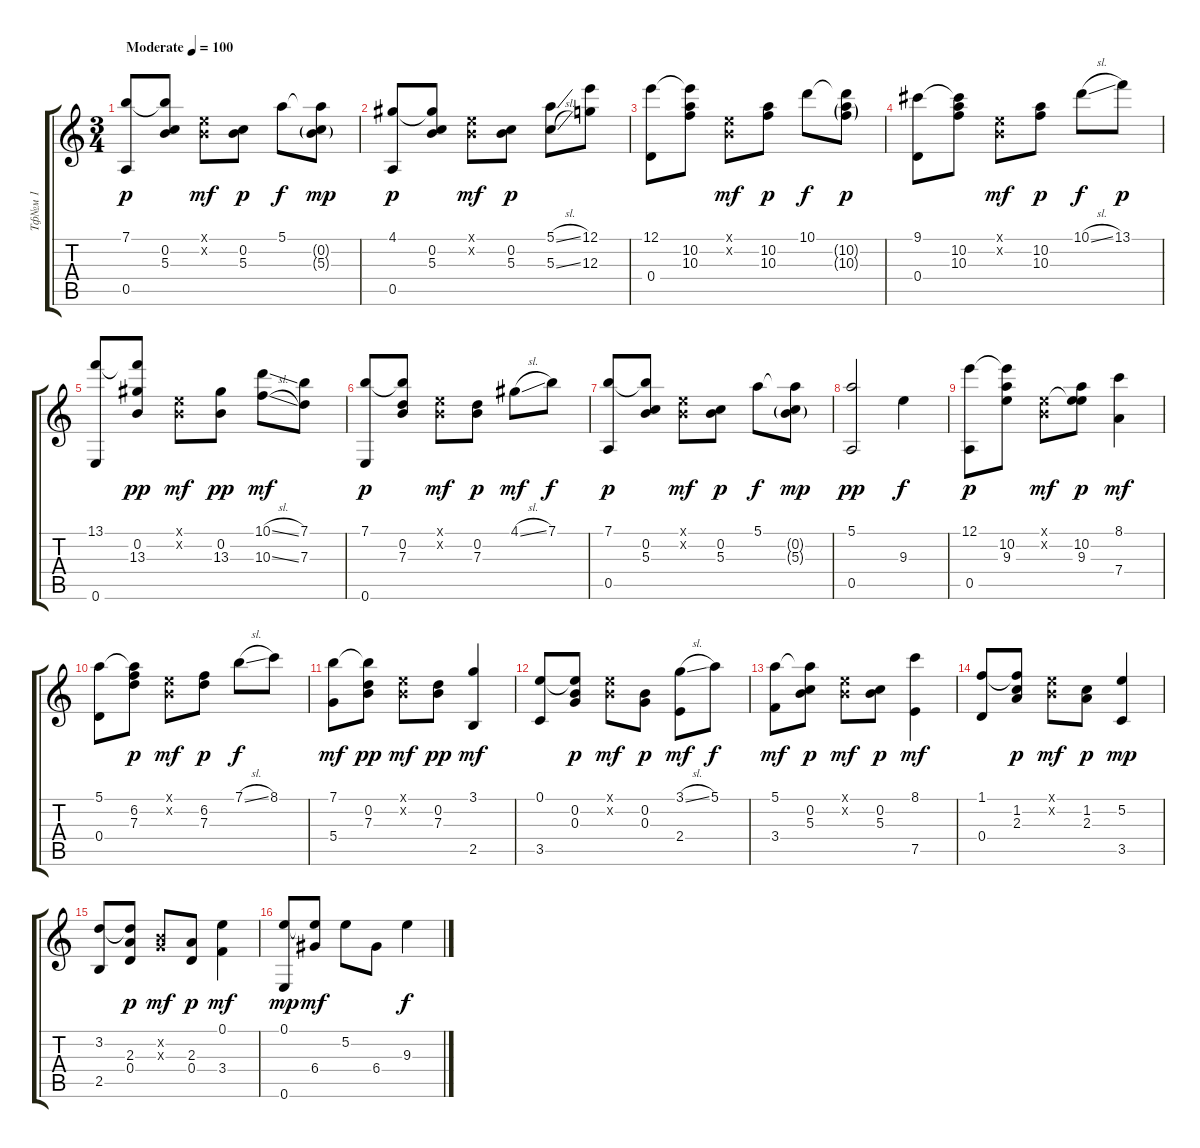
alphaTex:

\track ("Тф№м 1" "Тф№м 1") {instrument acousticguitarnylon}
\staff {score tabs}
\tuning (E4 B3 G3 D3 A2 E2) {hide}
\ts (3 4)
\tempo (100 "Moderate")
\clef g2
\ks c
(7.1 0.5).8{dy p instrument acousticguitarnylon} (7.1{t} 0.2 5.3).8 (0.1{x} 0.2{x}).8{dy mf} (0.2 5.3).8{dy p} 5.1.8{dy f} (5.1{t} 0.2{g} 5.3{g}).8{dy mp} |
(4.1 0.5).8{dy p} (4.1{t} 0.2 5.3).8 (0.1{x} 0.2{x}).8{dy mf} (0.2 5.3).8{dy p} (5.1{sl} 5.3{sl}).8 (12.1 12.3).8 |
(12.1 0.4).8 (12.1{t} 10.2 10.3).8 (0.1{x} 0.2{x}).8{dy mf} (10.2 10.3).8{dy p} 10.1.8{dy f} (10.1{t} 10.2{g} 10.3{g}).8{dy p} |
(9.1 0.4).8 (9.1{t} 10.2 10.3).8 (0.1{x} 0.2{x}).8{dy mf} (10.2 10.3).8{dy p} 10.1{sl}.8{dy f} 13.1.8{dy p} |
(13.1 0.6).8 (13.1{t} 0.2 13.3).8{dy pp} (0.1{x} 0.2{x}).8{dy mf} (0.2 13.3).8{dy pp} (10.1{sl} 10.3{sl}).8{dy mf} (7.1 7.3).8 |
(7.1 0.6).8{dy p} (7.1{t} 0.2 7.3).8 (0.1{x} 0.2{x}).8{dy mf} (0.2 7.3).8{dy p} 4.1{sl}.8{dy mf} 7.1.8{dy f} |
(7.1 0.5).8{dy p} (7.1{t} 0.2 5.3).8 (0.1{x} 0.2{x}).8{dy mf} (0.2 5.3).8{dy p} 5.1.8{dy f} (5.1{t} 0.2{g} 5.3{g}).8{dy mp} |
(5.1 0.5).2{dy pp} 9.3.4{dy f} |
(12.1 0.5).8{dy p} (12.1{t} 10.2 9.3).8 (0.1{x} 0.2{x}).8{dy mf} (0.1{t} 10.2 9.3).8{dy p} (8.1 7.4).4{dy mf} |
(5.1 0.4).8 (5.1{t} 6.2 7.3).8{dy p} (0.1{x} 0.2{x}).8{dy mf} (6.2 7.3).8{dy p} 7.1{sl}.8{dy f} 8.1.8 |
(7.1 5.4).8{dy mf} (7.1{t} 0.2 7.3).8{dy pp} (0.1{x} 0.2{x}).8{dy mf} (0.2 7.3).8{dy pp} (3.1 2.5).4{dy mf} |
(0.1 3.5).8 (0.1{t} 0.2 0.3).8{dy p} (0.1{x} 0.2{x}).8{dy mf} (0.2 0.3).8{dy p} (3.1{sl} 2.4).8{dy mf} 5.1.8{dy f} |
(5.1 3.4).8{dy mf} (5.1{t} 0.2 5.3).8{dy p} (0.1{x} 0.2{x}).8{dy mf} (0.2 5.3).8{dy p} (8.1 7.5).4{dy mf} |
(1.1 0.4).8 (1.1{t} 1.2 2.3).8{dy p} (0.1{x} 0.2{x}).8{dy mf} (1.2 2.3).8{dy p} (5.2 3.5).4{dy mp} |
(3.2 2.5).8 (3.2{t} 2.3 0.4).8{dy p} (0.2{x} 0.3{x}).8{dy mf} (2.3 0.4).8{dy p} (0.1 3.4).4{dy mf} |
(0.1 0.6).8{dy mp} (0.1{t} 6.4).8{dy mf} 5.2.8 6.4.8 9.3.4{dy f}
